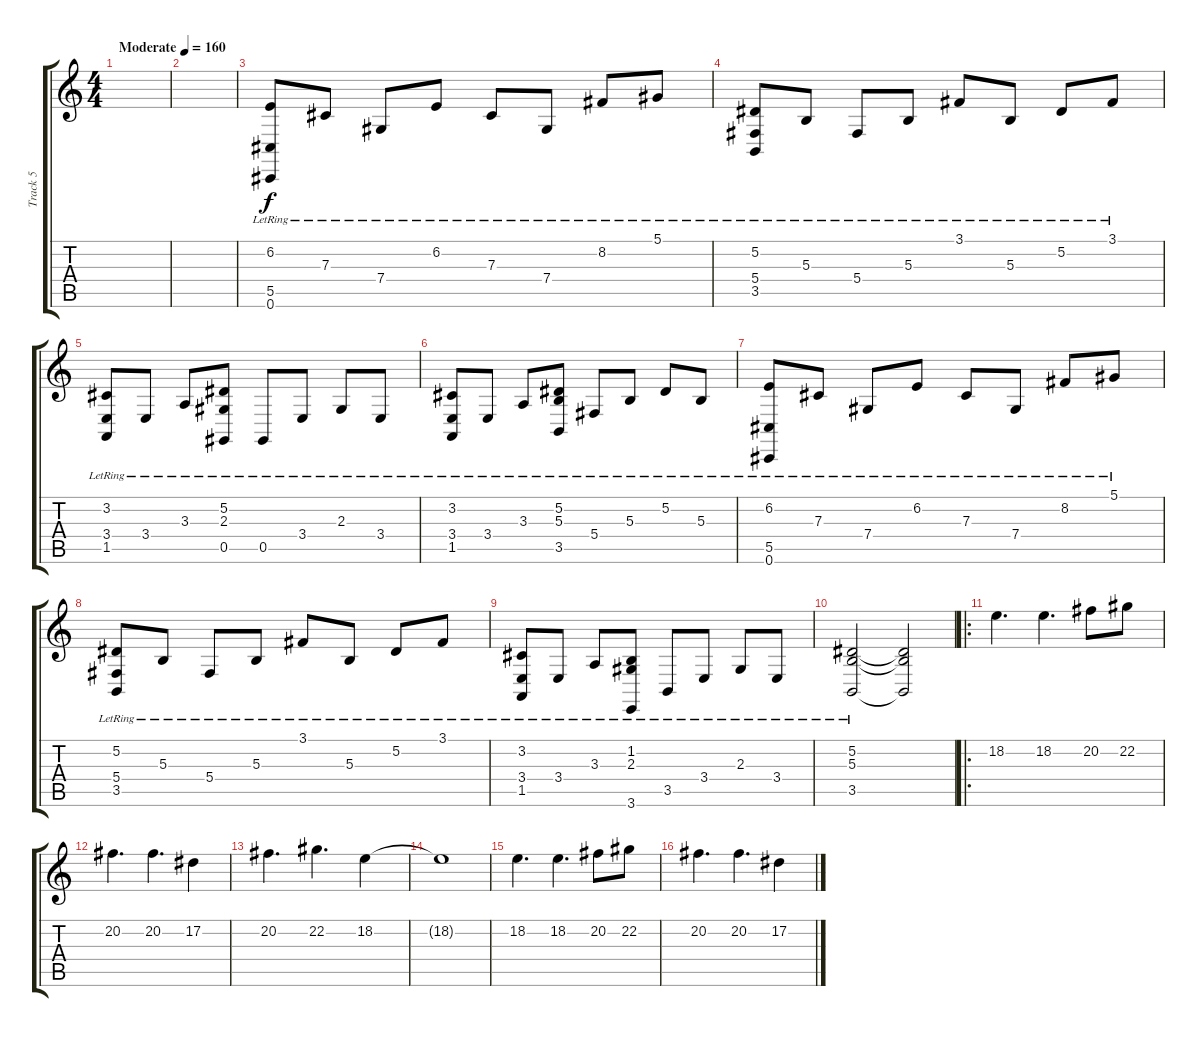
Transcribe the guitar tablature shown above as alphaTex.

\track ("Track 5" "Track 5") {instrument stringensemble1}
\staff {score tabs}
\tuning (Eb4 Bb3 Gb3 Db3 Ab2 Db2) {hide}
\ts (4 4)
\tempo (160 "Moderate")
\clef g2
\ks c
|
|
(6.2{lr} 5.5{lr} 0.6{lr}).8{instrument acousticgrandpiano} 7.3{lr}.8 7.4{lr}.8 6.2{lr}.8 7.3{lr}.8 7.4{lr}.8 8.2{lr}.8 5.1{lr}.8 |
(5.2{lr} 5.4{lr} 3.5{lr}).8 5.3{lr}.8 5.4{lr}.8 5.3{lr}.8 3.1{lr}.8 5.3{lr}.8 5.2{lr}.8 3.1{lr}.8 |
(3.2{lr} 3.4{lr} 1.5{lr}).8 3.4{lr}.8 3.3{lr}.8 (5.2{lr} 2.3{lr} 0.5).8 0.5{lr}.8 3.4{lr}.8 2.3{lr}.8 3.4{lr}.8 |
(3.2{lr} 3.4{lr} 1.5{lr}).8 3.4{lr}.8 3.3{lr}.8 (5.2{lr} 5.3{lr} 3.5{lr}).8 5.4{lr}.8 5.3{lr}.8 5.2{lr}.8 5.3{lr}.8 |
(6.2{lr} 5.5{lr} 0.6{lr}).8{instrument acousticgrandpiano} 7.3{lr}.8 7.4{lr}.8 6.2{lr}.8 7.3{lr}.8 7.4{lr}.8 8.2{lr}.8 5.1{lr}.8 |
(5.2{lr} 5.4{lr} 3.5{lr}).8 5.3{lr}.8 5.4{lr}.8 5.3{lr}.8 3.1{lr}.8 5.3{lr}.8 5.2{lr}.8 3.1{lr}.8 |
(3.2{lr} 3.4{lr} 1.5{lr}).8 3.4{lr}.8 3.3{lr}.8 (1.2{lr} 2.3{lr} 3.6{lr}).8 3.5{lr}.8 3.4{lr}.8 2.3{lr}.8 3.4{lr}.8 |
(5.2{lr} 5.3{lr} 3.5{lr}).2 (5.2{t} 5.3{t} 3.5{t}).2 |
\ro
18.2.4{d instrument stringensemble1} 18.2.4{d} 20.2.8 22.2.8 |
20.2.4{d} 20.2.4{d} 17.2.4 |
20.2.4{d} 22.2.4{d} 18.2.4 |
18.2{t}.1 |
18.2.4{d} 18.2.4{d} 20.2.8 22.2.8 |
20.2.4{d} 20.2.4{d} 17.2.4
